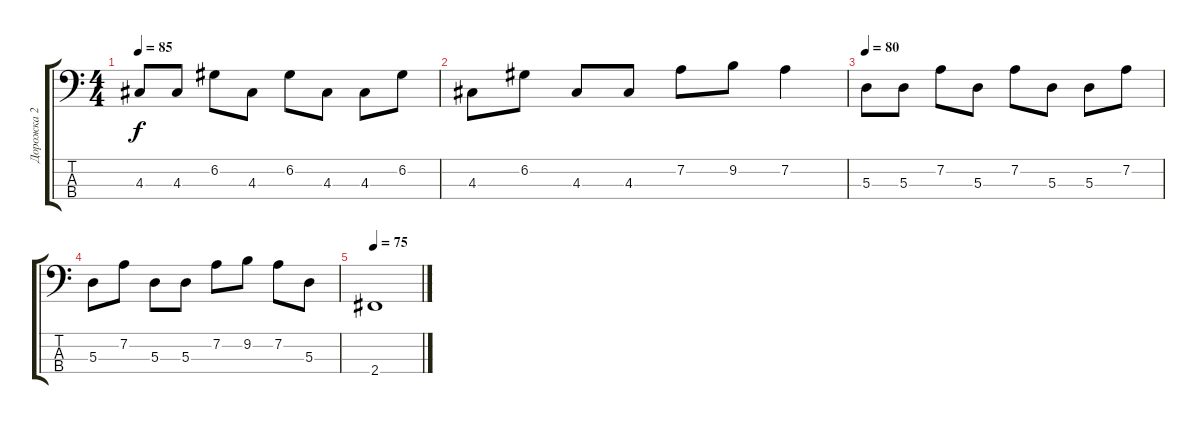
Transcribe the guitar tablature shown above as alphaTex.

\track ("Дорожка 2" "Дорожка 2") {instrument electricbassfinger}
\staff {score tabs}
\tuning (G2 D2 A1 E1) {hide}
\ts (4 4)
\tempo 85
\clef f4
\ks c
4.3.8{dy f} 4.3.8 6.2.8 4.3.8 6.2.8 4.3.8 4.3.8 6.2.8 |
4.3.8 6.2.8 4.3.8 4.3.8 7.2.8 9.2.8 7.2.4 |
\tempo 80
5.3.8 5.3.8 7.2.8 5.3.8 7.2.8 5.3.8 5.3.8 7.2.8 |
5.3.8 7.2.8 5.3.8 5.3.8 7.2.8 9.2.8 7.2.8 5.3.8 |
\tempo 75
2.4.1
